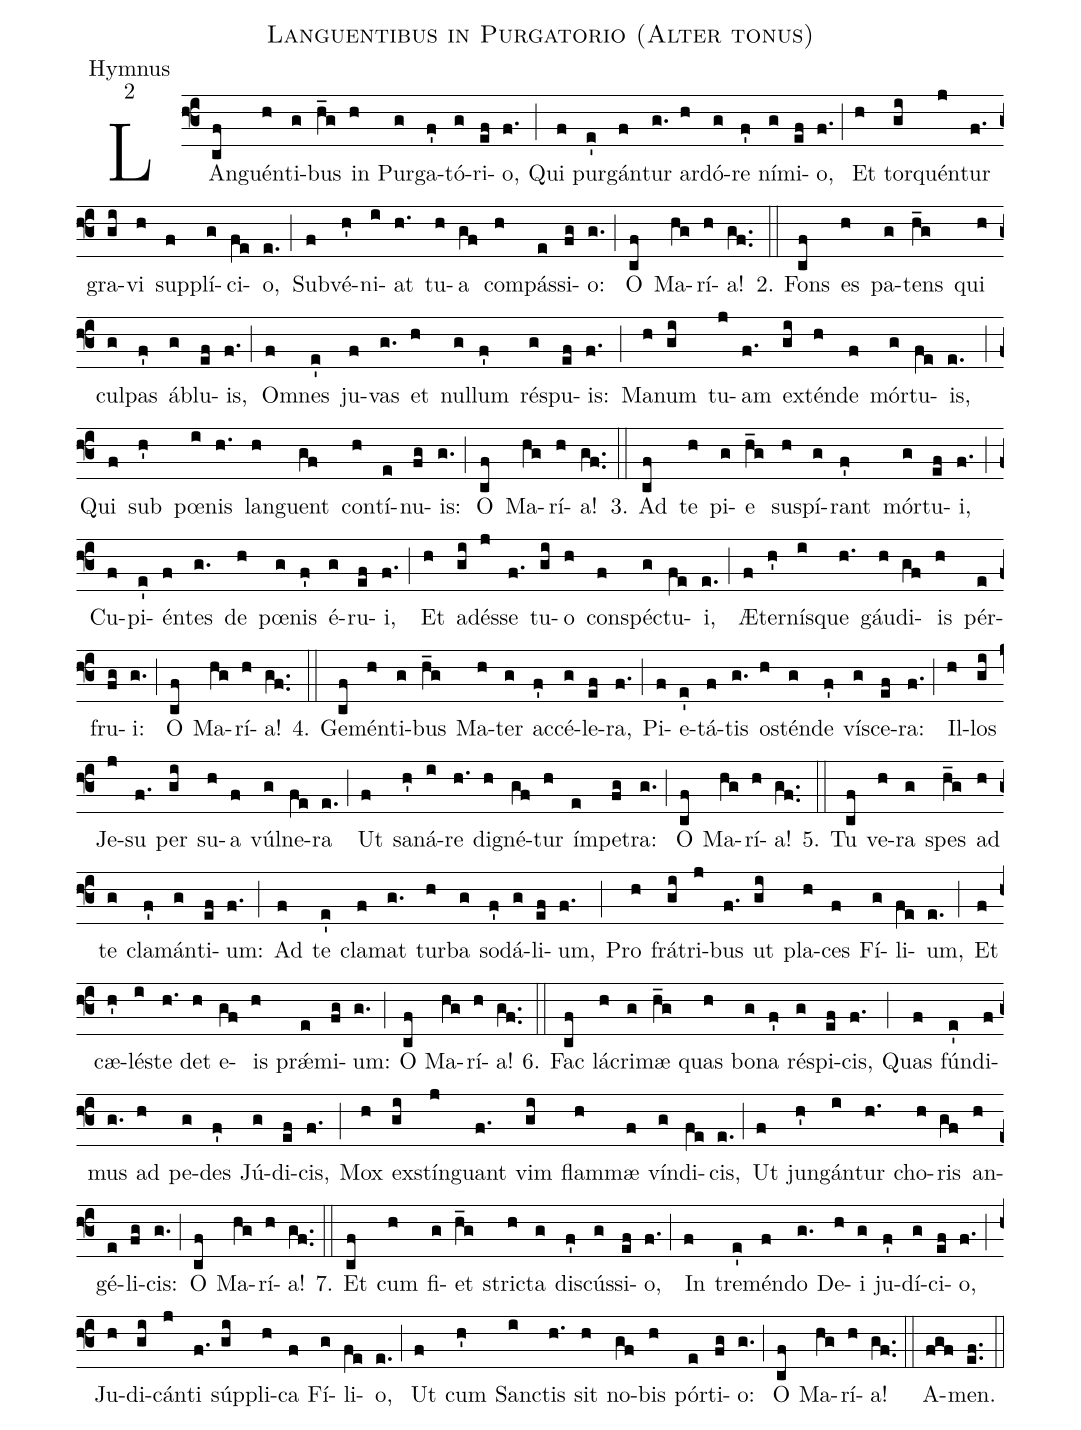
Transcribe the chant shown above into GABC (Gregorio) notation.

name:Languentibus in Purgatorio (Alter tonus);
office-part:Hymnus;
mode:2;
%%
(f3)LAn(cf)guén(h)ti(g)bus(h_g) in(h) Pur(g)ga(f')tó(g)ri(ef)o,(f.) (;)
Qui(f) pur(e')gán(f)tur(g.) ar(h)dó(g)re(f') ní(g)mi(ef)o,(f.) (;)
Et(h) tor(gi)quén(j)tur(f.) gra(gi)vi(h) sup(f)plí(g)ci(fe)o,(e.) (;)
Sub(f)vé(h')ni(i)at(h.) tu(h)a(gf) com(h)pás(e)si(fg)o:(g.) (;) O(cf) Ma(hg)rí(h)a!(gf..) (::)

2. Fons(cf) es(h) pa(g)tens(h_g) qui(h) cul(g)pas(f') á(g)blu(ef)is,(f.) (;)
Om(f)nes(e') ju(f)vas(g.) et(h) nul(g)lum(f') ré(g)spu(ef)is:(f.) (;)
Ma(h)num(gi) tu(j)am(f.) ex(gi)tén(h)de(f) mór(g)tu(fe)is,(e.) (;)
Qui(f) sub(h') pœ(i)nis(h.) lan(h)guent(gf) con(h)tí(e)nu(fg)is:(g.) (;) O(cf) Ma(hg)rí(h)a!(gf..) (::)

3. Ad(cf) te(h) pi(g)e(h_g) su(h)spí(g)rant(f') mór(g)tu(ef)i,(f.) (;)
Cu(f)pi(e')én(f)tes(g.) de(h) pœ(g)nis(f') é(g)ru(ef)i,(f.) (;)
Et(h) a(gi)dés(j)se(f.) tu(gi)o(h) con(f)spé(g)ctu(fe)i,(e.) (;)
Æ(f)ter(h')nís(i)que(h.) gáu(h)di(gf)is(h) pér(e)fru(fg)i:(g.) (;) O(cf) Ma(hg)rí(h)a!(gf..) (::)

4. Ge(cf)mén(h)ti(g)bus(h_g) Ma(h)ter(g) ac(f')cé(g)le(ef)ra,(f.) (;)
Pi(f)e(e')tá(f)tis(g.) o(h)stén(g)de(f') ví(g)sce(ef)ra:(f.) (;)
Il(h)los(gi) Je(j)su(f.) per(gi) su(h)a(f) vúl(g)ne(fe)ra(e.) (;)
Ut(f) sa(h')ná(i)re(h.) di(h)gné(gf)tur(h) ím(e)pe(fg)tra:(g.) (;) O(cf) Ma(hg)rí(h)a!(gf..) (::)

5. Tu(cf) ve(h)ra(g) spes(h_g) ad(h) te(g) cla(f')mán(g)ti(ef)um:(f.) (;)
Ad(f) te(e') cla(f)mat(g.) tur(h)ba(g) so(f')dá(g)li(ef)um,(f.) (;)
Pro(h) frá(gi)tri(j)bus(f.) ut(gi) pla(h)ces(f) Fí(g)li(fe)um,(e.) (;)
Et(f) cæ(h')lé(i)ste(h.) det(h) e(gf)is(h) prǽ(e)mi(fg)um:(g.) (;) O(cf) Ma(hg)rí(h)a!(gf..) (::)

6. Fac(cf) lá(h)cri(g)mæ(h_g) quas(h) bo(g)na(f') ré(g)spi(ef)cis,(f.) (;)
Quas(f) fún(e')di(f)mus(g.) ad(h) pe(g)des(f') Jú(g)di(ef)cis,(f.) (;)
Mox(h) ex(gi)stín(j)guant(f.) vim(gi) flam(h)mæ(f) vín(g)di(fe)cis,(e.) (;)
Ut(f) jun(h')gán(i)tur(h.) cho(h)ris(gf) an(h)gé(e)li(fg)cis:(g.) (;) O(cf) Ma(hg)rí(h)a!(gf..) (::)

7. Et(cf) cum(h) fi(g)et(h_g) stri(h)cta(g) di(f')scús(g)si(ef)o,(f.) (;)
In(f) tre(e')mén(f)do(g.) De(h)i(g) ju(f')dí(g)ci(ef)o,(f.) (;)
Ju(h)di(gi)cán(j)ti(f.) súp(gi)pli(h)ca(f) Fí(g)li(fe)o,(e.) (;)
Ut(f) cum(h') San(i)ctis(h.) sit(h) no(gf)bis(h) pór(e)ti(fg)o:(g.) (;) O(cf) Ma(hg)rí(h)a!(gf..) (::)

A(fgf)men.(ef..) (::)
